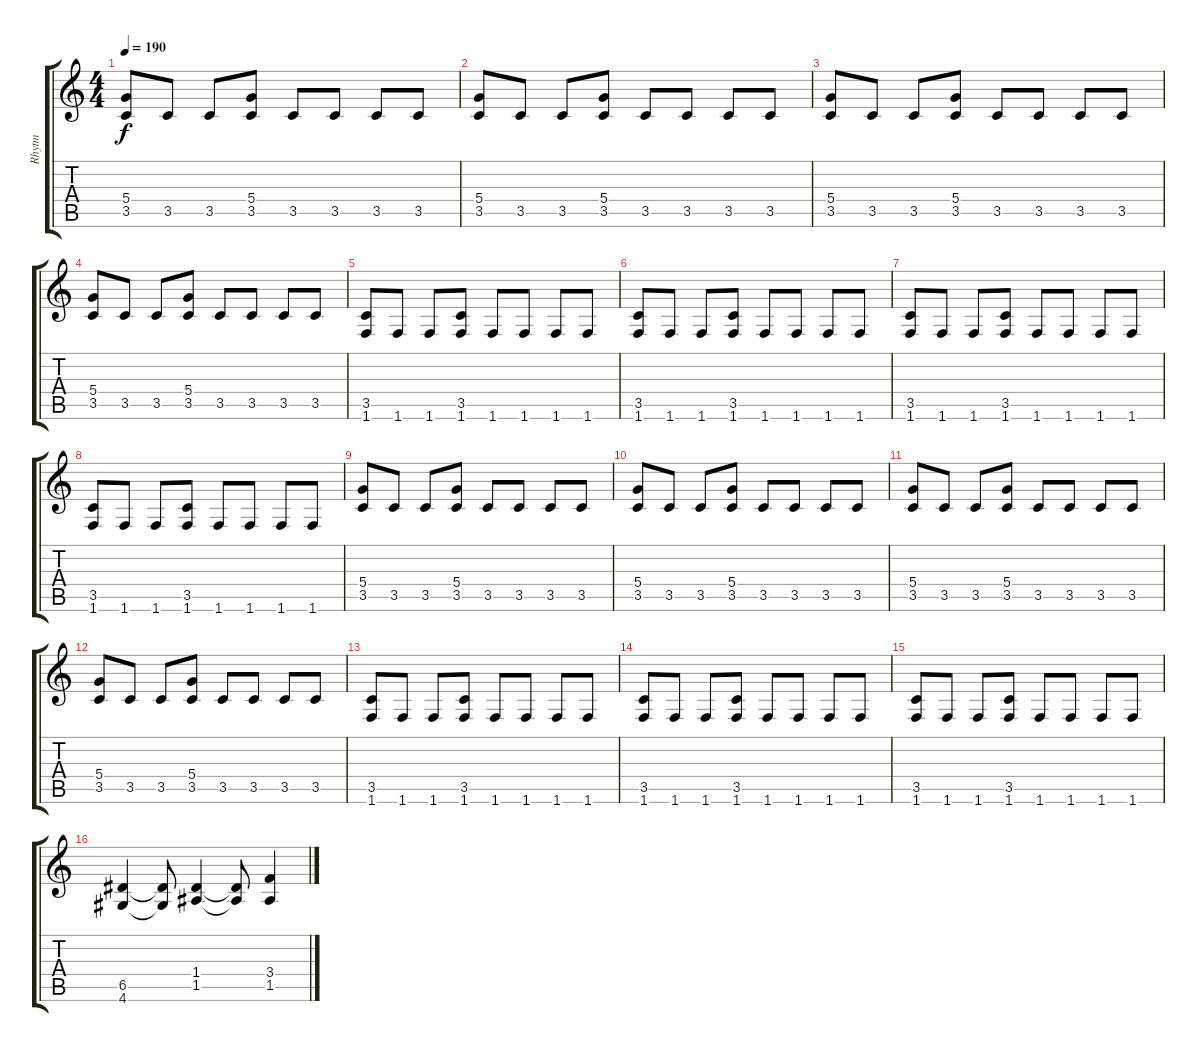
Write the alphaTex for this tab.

\track ("Rhytm" "Rhytm") {instrument distortionguitar}
\staff {score tabs}
\tuning (E4 B3 G3 D3 A2 E2) {hide}
\ts (4 4)
\tempo 190
\clef g2
\ks c
(5.4 3.5).8{dy f} 3.5.8 3.5.8 (5.4 3.5).8 3.5.8 3.5.8 3.5.8 3.5.8 |
(5.4 3.5).8 3.5.8 3.5.8 (5.4 3.5).8 3.5.8 3.5.8 3.5.8 3.5.8 |
(5.4 3.5).8 3.5.8 3.5.8 (5.4 3.5).8 3.5.8 3.5.8 3.5.8 3.5.8 |
(5.4 3.5).8 3.5.8 3.5.8 (5.4 3.5).8 3.5.8 3.5.8 3.5.8 3.5.8 |
(3.5 1.6).8 1.6.8 1.6.8 (3.5 1.6).8 1.6.8 1.6.8 1.6.8 1.6.8 |
(3.5 1.6).8 1.6.8 1.6.8 (3.5 1.6).8 1.6.8 1.6.8 1.6.8 1.6.8 |
(3.5 1.6).8 1.6.8 1.6.8 (3.5 1.6).8 1.6.8 1.6.8 1.6.8 1.6.8 |
(3.5 1.6).8 1.6.8 1.6.8 (3.5 1.6).8 1.6.8 1.6.8 1.6.8 1.6.8 |
(5.4 3.5).8 3.5.8 3.5.8 (5.4 3.5).8 3.5.8 3.5.8 3.5.8 3.5.8 |
(5.4 3.5).8 3.5.8 3.5.8 (5.4 3.5).8 3.5.8 3.5.8 3.5.8 3.5.8 |
(5.4 3.5).8 3.5.8 3.5.8 (5.4 3.5).8 3.5.8 3.5.8 3.5.8 3.5.8 |
(5.4 3.5).8 3.5.8 3.5.8 (5.4 3.5).8 3.5.8 3.5.8 3.5.8 3.5.8 |
(3.5 1.6).8 1.6.8 1.6.8 (3.5 1.6).8 1.6.8 1.6.8 1.6.8 1.6.8 |
(3.5 1.6).8 1.6.8 1.6.8 (3.5 1.6).8 1.6.8 1.6.8 1.6.8 1.6.8 |
(3.5 1.6).8 1.6.8 1.6.8 (3.5 1.6).8 1.6.8 1.6.8 1.6.8 1.6.8 |
(6.5 4.6).4 (6.5{t} 4.6{t}).8 (1.4 1.5).4 (1.4{t} 1.5{t}).8 (3.4 1.5).4
